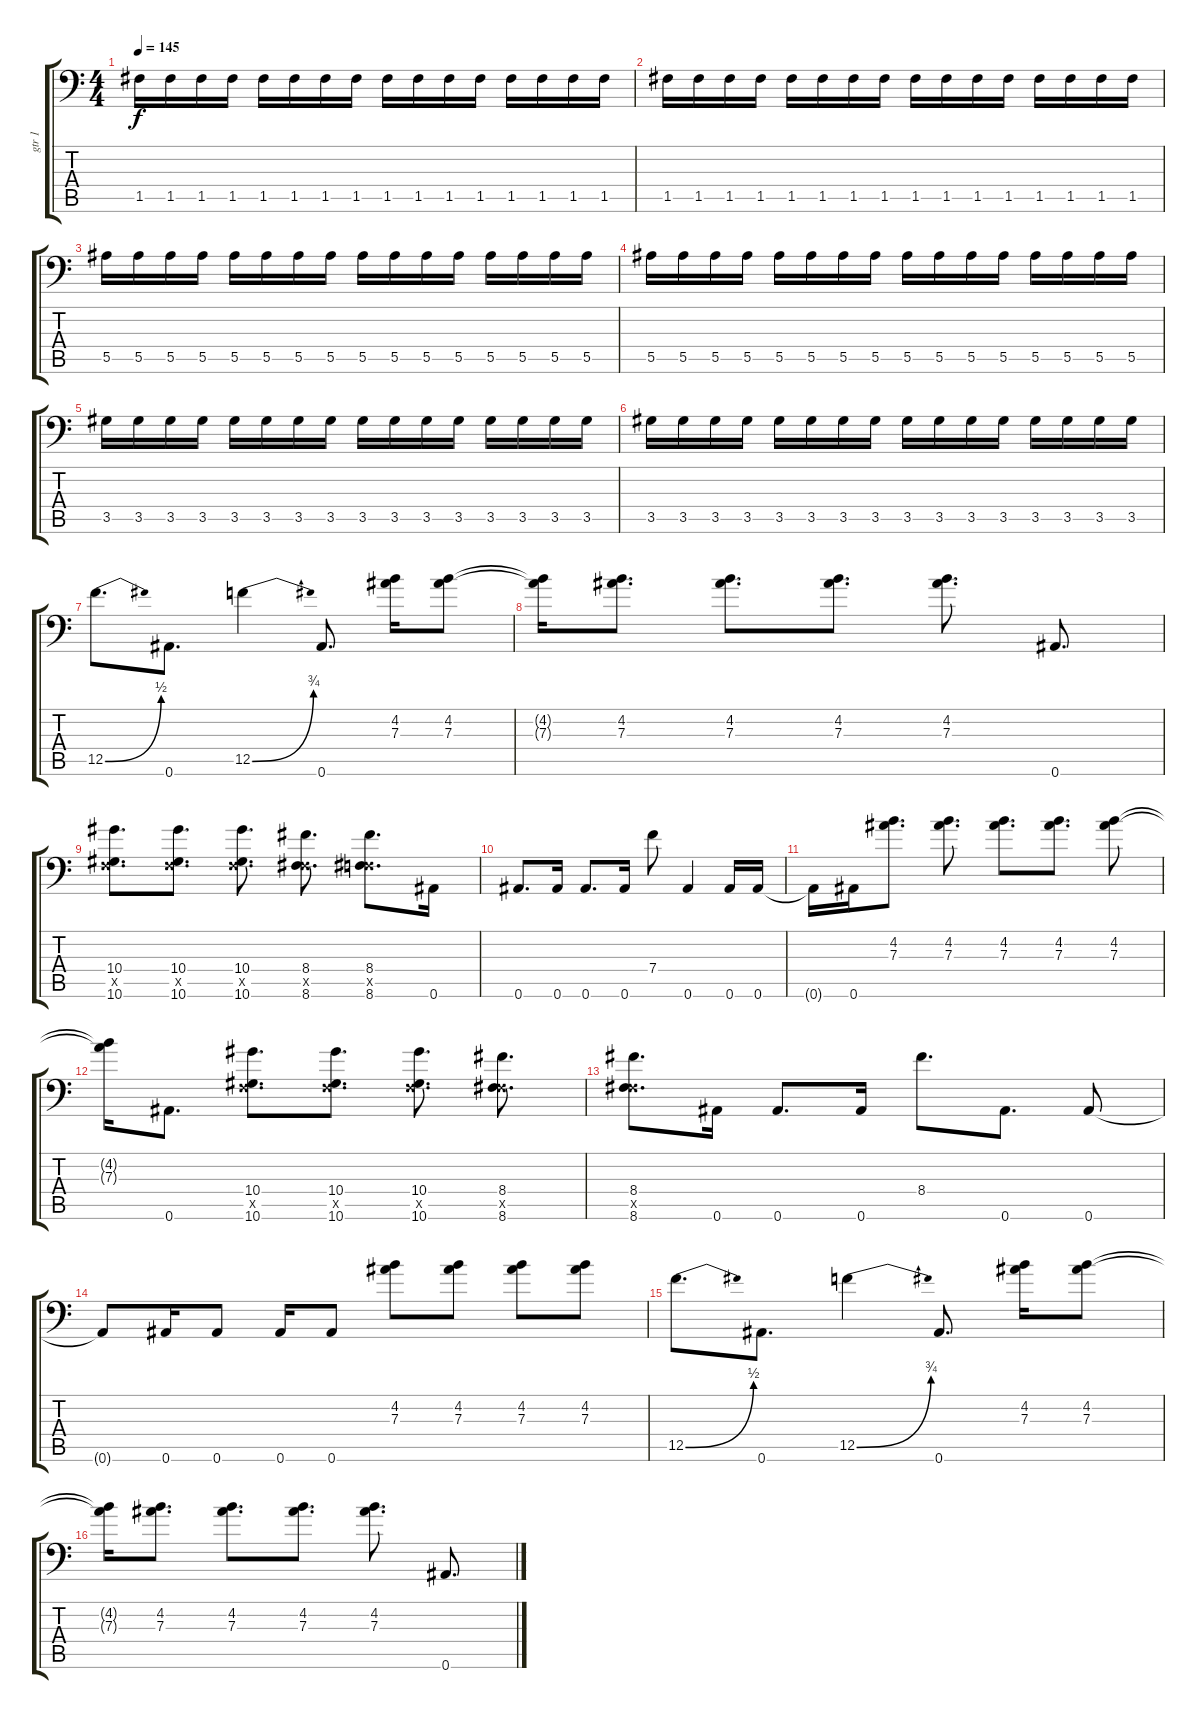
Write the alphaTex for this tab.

\track ("gtr 1" "gtr 1") {instrument distortionguitar}
\staff {score tabs}
\tuning (C4 G3 Eb3 Bb2 F2 Bb1) {hide}
\ts (4 4)
\tempo 145
\clef f4
\ks c
1.5.16{dy f} 1.5.16 1.5.16 1.5.16 1.5.16 1.5.16 1.5.16 1.5.16 1.5.16 1.5.16 1.5.16 1.5.16 1.5.16 1.5.16 1.5.16 1.5.16 |
1.5.16 1.5.16 1.5.16 1.5.16 1.5.16 1.5.16 1.5.16 1.5.16 1.5.16 1.5.16 1.5.16 1.5.16 1.5.16 1.5.16 1.5.16 1.5.16 |
5.5.16 5.5.16 5.5.16 5.5.16 5.5.16 5.5.16 5.5.16 5.5.16 5.5.16 5.5.16 5.5.16 5.5.16 5.5.16 5.5.16 5.5.16 5.5.16 |
5.5.16 5.5.16 5.5.16 5.5.16 5.5.16 5.5.16 5.5.16 5.5.16 5.5.16 5.5.16 5.5.16 5.5.16 5.5.16 5.5.16 5.5.16 5.5.16 |
3.5.16 3.5.16 3.5.16 3.5.16 3.5.16 3.5.16 3.5.16 3.5.16 3.5.16 3.5.16 3.5.16 3.5.16 3.5.16 3.5.16 3.5.16 3.5.16 |
3.5.16 3.5.16 3.5.16 3.5.16 3.5.16 3.5.16 3.5.16 3.5.16 3.5.16 3.5.16 3.5.16 3.5.16 3.5.16 3.5.16 3.5.16 3.5.16 |
12.5{be (bend 0 0 60 2)}.8{d} 0.6.8{d} 12.5{be (bend 0 0 60 3)}.4 0.6.8{d} (4.2 7.3).16 (4.2 7.3).8 |
(4.2{t} 7.3{t}).16 (4.2 7.3).8{d} (4.2 7.3).8{d} (4.2 7.3).8{d} (4.2 7.3).8{d} 0.6.8{d} |
(10.4 0.5{x} 10.6).8{d} (10.4 0.5{x} 10.6).8{d} (10.4 0.5{x} 10.6).8{d} (8.4 0.5{x} 8.6).8{d} (8.4 0.5{x} 8.6).8{d} 0.6.16 |
0.6.8{d} 0.6.16 0.6.8{d} 0.6.16 7.4.8 0.6.4 0.6.16 0.6.16 |
0.6{t}.16 0.6.16 (4.2 7.3).8{d} (4.2 7.3).8{d} (4.2 7.3).8{d} (4.2 7.3).8{d} (4.2 7.3).8 |
(4.2{t} 7.3{t}).16 0.6.8{d} (10.4 0.5{x} 10.6).8{d} (10.4 0.5{x} 10.6).8{d} (10.4 0.5{x} 10.6).8{d} (8.4 0.5{x} 8.6).8{d} |
(8.4 0.5{x} 8.6).8{d} 0.6.16 0.6.8{d} 0.6.16 8.4.8{d} 0.6.8{d} 0.6.8 |
0.6{t}.8 0.6.16 0.6.8 0.6.16 0.6.8 (4.2 7.3).8 (4.2 7.3).8 (4.2 7.3).8 (4.2 7.3).8 |
12.5{be (bend 0 0 60 2)}.8{d} 0.6.8{d} 12.5{be (bend 0 0 60 3)}.4 0.6.8{d} (4.2 7.3).16 (4.2 7.3).8 |
(4.2{t} 7.3{t}).16 (4.2 7.3).8{d} (4.2 7.3).8{d} (4.2 7.3).8{d} (4.2 7.3).8{d} 0.6.8{d}
